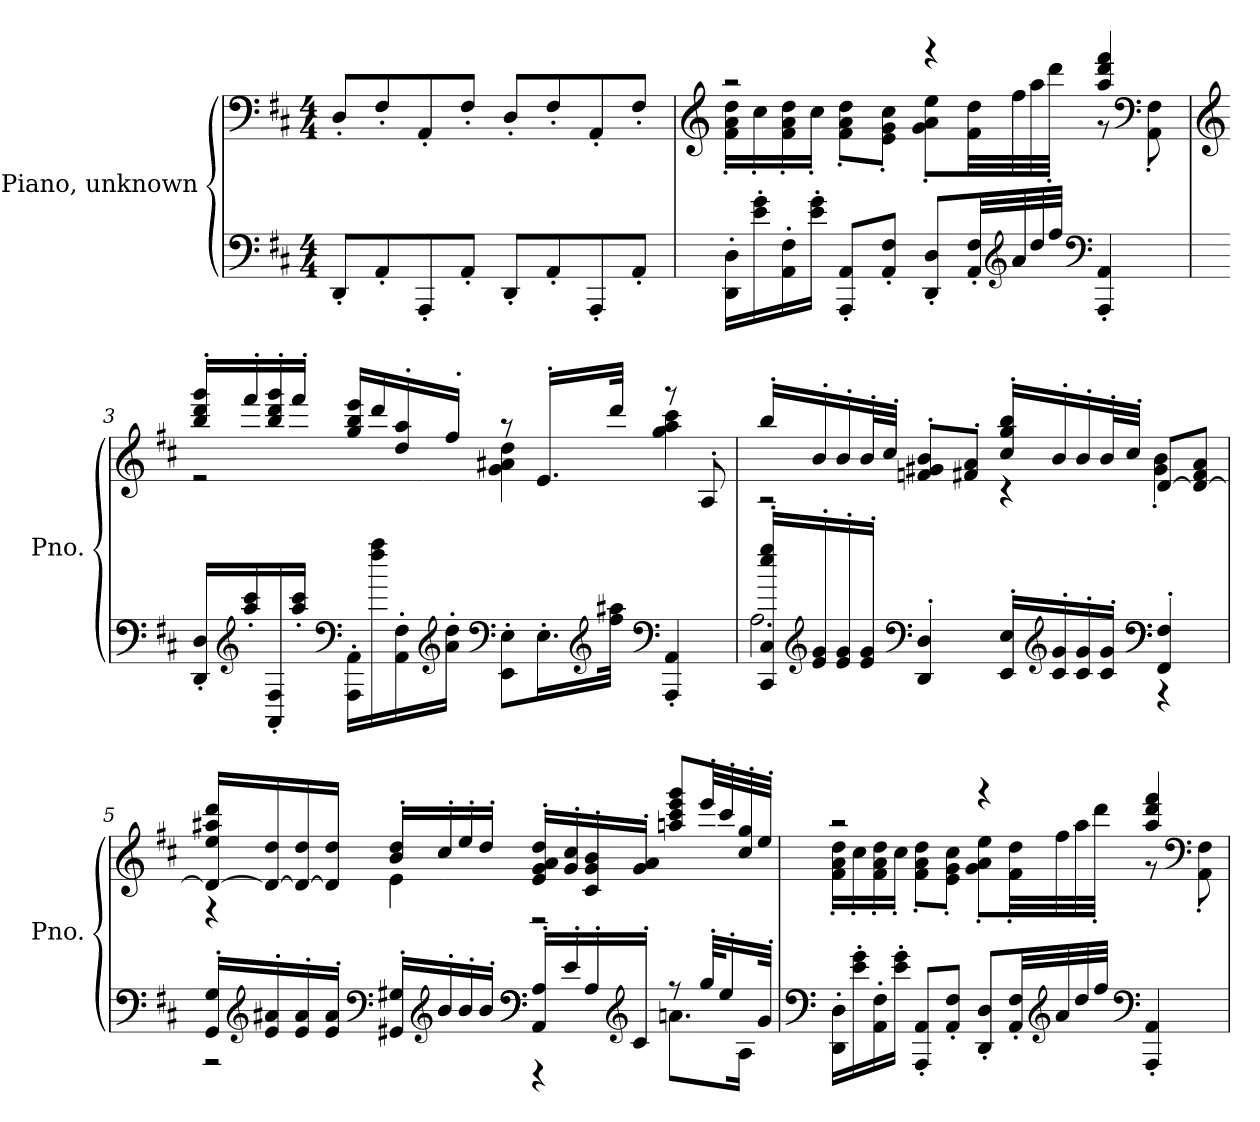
**kern	**kern
*part1	*part1
*staff2	*staff1
*I"Piano, unknown	*
*I'Pno.	*
*clefF4	*clefF4
*k[f#c#]	*k[f#c#]
*M4/4	*M4/4
*MM120	*MM120
=1	=1
8DD'/L	8D'/L
8AA'/	8F#'/
8AAA'/	8AA'/
8AA'/J	8F#'/J
8DD'/L	8D'/L
8AA'/	8F#'/
8AAA'/	8AA'/
8AA'/J	8F#'/J
=2	=2
*	*clefG2
*	*^
16DD\' 16D\'LL	2r	16f#\' 16a\' 16dd\'LL
16e\' 16g\'	.	16cc#'\
16AA\' 16F#\'	.	16f#\' 16a\' 16dd\'
16e\' 16g\'JJ	.	16cc#'\JJ
8AAA/' 8AA/'L	.	8f#\' 8a\' 8dd\'L
8AA/' 8F#/'J	.	8e\' 8g\' 8cc#\'J
8DD/' 8D/'L	4r	8g\' 8a\' 8ee\'L
32AA/' 32F#/'LL	.	32f#\ 32dd\LL
*clefG2	*	*
32a/	.	32ff#\
32dd/	.	32aa\
32ff#/JJJ	.	32ddd'\JJJ
*clefF4	*	*
4AAA/' 4AA/'	4aa/ 4ddd/ 4fff#/	8r
*	*clefF4	*
.	.	8AA\' 8F#\'
!!LO:LB:g=z	!!
=3	=3	=3
*	*clefG2	*
16DD/' 16D/'LL	16bb/' 16ddd/' 16ggg/'LL	2r
*clefG2	*	*
16aa/' 16ccc#/'	16fff#'/	.
16AA/' 16F#/'	16bb/' 16ddd/' 16ggg/'	.
16aa/' 16ccc#/'JJ	16fff#'/JJ	.
*clefF4	*	*
16AAA\' 16AA\'LL	16gg/ 16bb/ 16eee/LL	.
16ff#\ 16aa\	16ddd/	.
16AA\' 16F#\'	16dd/' 16aa/'	.
*clefG2	*	*
16a\' 16dd\'JJ	16ff#'/JJ	.
*clefF4	*	*
8EE\' 8E\'L	8r	4g\ 4a#X\ 4dd\
16.E'\L	16.e'/LL	.
*clefG2	*	*
32ff#\ 32aa#X\JJk	32ddd/JJk	.
*clefF4	*	*
4AAA/' 4AA/'	8r	4gg\ 4aa\ 4ccc#\
.	8A'/	.
!!LO:LB:g=z	!!
=4	=4	=4
*^	*	*
16CC#/' 16C#/' 16ee/' 16gg/'LL	2.A\	16bb'/LL	2r
*clefG2	*	*	*
16e/' 16g/'	.	16b'/	.
16e/' 16g/'	.	16b'/	.
16e/' 16g/'JJ	.	32b'/L	.
.	.	32cc#'/JJJ	.
*clefF4	*	*	*
4DD/' 4D/'	.	8fn/' 8g#X/' 8b/'L	.
.	.	8f#X/' 8a/'J	.
16EE/' 16E/'LL	.	16cc#/' 16gg/' 16bb/'LL	4r
*clefG2	*	*	*
16c#/' 16g/'	.	16b'/	.
16c#/' 16g/'	.	16b'/	.
16c#/' 16g/'JJ	.	32b'/L	.
.	.	32cc#'/JJJ	.
*clefF4	*	*	*
4FF#/' 4F#/'	4r	[8d/L	4g#\' 4b\'
.	.	8d/_ 8f#/ 8a/J	.
!!LO:LB:g=z	!!
=5	=5	=5	=5
16GG/' 16G/'LL	2r	16d/_ 16ee/ 16aa#X/ 16ddd/LL	4r
*clefG2	*	*	*
16e/' 16a#X/'	.	16d/_ 16dd/	.
16e/' 16a#/'	.	16d/_ 16dd/	.
16e/' 16a#/'JJ	.	16d/] 16dd/JJ	.
*clefF4	*	*	*
16GG#X/' 16G#X/'LL	.	16b/' 16dd/'LL	4e\
*clefG2	*	*	*
16b'/	.	16cc#'/	.
16b'/	.	16ee'/	.
16b'/JJ	.	16dd'/JJ	.
*clefF4	*	*	*
16AA/' 16A/'LL	4r	16e/' 16g/' 16a/' 16dd/'LL	2r
16e'/	.	16g/' 16cc#/'	.
16A'/	.	16c#/' 16g/' 16b/'	.
*clefG2	*	*	*
16c#'/JJ	.	16g/' 16a/'JJ	.
8r	8.an\L	8aan/ 8ccc#/ 8eee/ 8ggg/L	.
32gg'/KLL	.	32eee'/LL	.
16ee'/	.	32ccc#'/	.
.	16A\Jk	32cc#/' 32gg/'	.
32g'/JJk	.	32ee'/JJJ	.
*v	*v	*	*
!!LO:LB:g=z	!!
=6	=6	=6
*clefF4	*	*
16DD\' 16D\'LL	2r	16f#\' 16a\' 16dd\'LL
16e\' 16g\'	.	16cc#'\
16AA\' 16F#\'	.	16f#\' 16a\' 16dd\'
16e\' 16g\'JJ	.	16cc#'\JJ
8AAA/' 8AA/'L	.	8f#\' 8a\' 8dd\'L
8AA/' 8F#/'J	.	8e\' 8g\' 8cc#\'J
8DD/' 8D/'L	4r	8g\' 8a\' 8ee\'L
32AA/' 32F#/'LL	.	32f#\' 32dd\'LL
*clefG2	*	*
32a/	.	32ff#\
32dd/	.	32aa\
32ff#/JJJ	.	32ddd'\JJJ
*clefF4	*	*
4AAA/' 4AA/'	4aa/ 4ddd/ 4fff#/	8r
*	*clefF4	*
.	.	8AA\' 8F#\'
*	*v	*v
=	=
*-	*-
